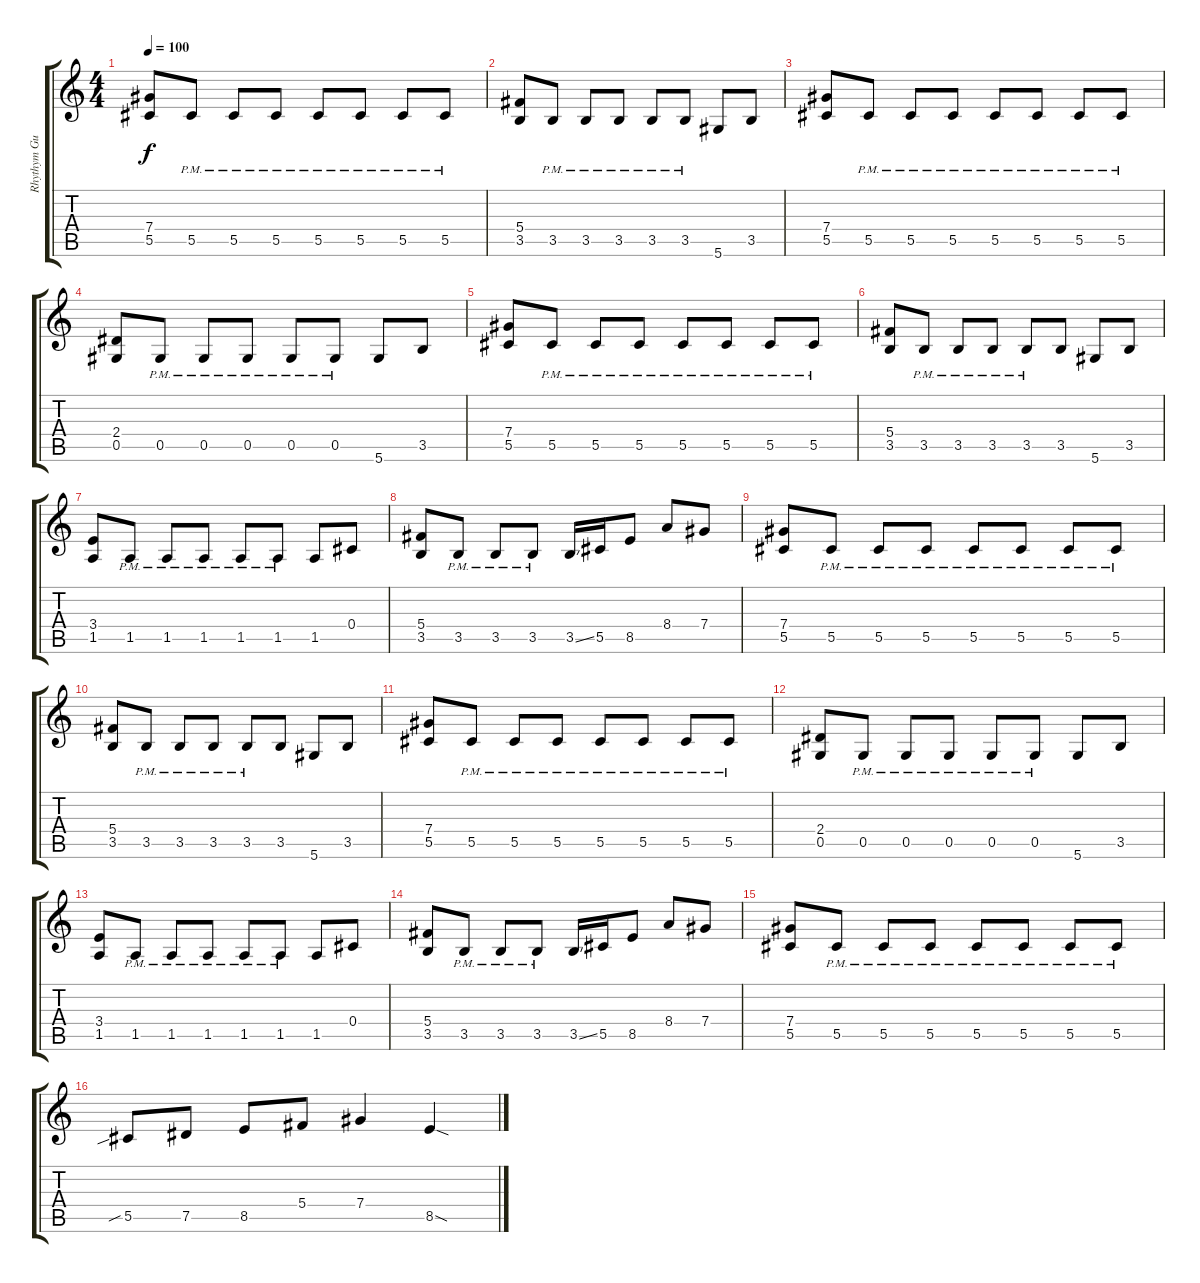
\track ("Rhythym Guitar" "Rhythym Gu") {instrument distortionguitar}
\staff {score tabs}
\tuning (Eb4 Bb3 Gb3 Db3 Ab2 Eb2) {hide}
\ts (4 4)
\tempo 100
\clef g2
\ks c
(7.4 5.5).8{dy f} 5.5{pm}.8 5.5{pm}.8 5.5{pm}.8 5.5{pm}.8 5.5{pm}.8 5.5{pm}.8 5.5{pm}.8 |
(5.4 3.5).8 3.5{pm}.8 3.5{pm}.8 3.5{pm}.8 3.5{pm}.8 3.5{pm}.8 5.6.8 3.5.8 |
(7.4 5.5).8 5.5{pm}.8 5.5{pm}.8 5.5{pm}.8 5.5{pm}.8 5.5{pm}.8 5.5{pm}.8 5.5{pm}.8 |
(2.4 0.5).8 0.5{pm}.8 0.5{pm}.8 0.5{pm}.8 0.5{pm}.8 0.5{pm}.8 5.6.8 3.5.8 |
(7.4 5.5).8 5.5{pm}.8 5.5{pm}.8 5.5{pm}.8 5.5{pm}.8 5.5{pm}.8 5.5{pm}.8 5.5{pm}.8 |
(5.4 3.5).8 3.5{pm}.8 3.5{pm}.8 3.5{pm}.8 3.5{pm}.8 3.5.8 5.6.8 3.5.8 |
(3.4 1.5).8 1.5{pm}.8 1.5{pm}.8 1.5{pm}.8 1.5{pm}.8 1.5{pm}.8 1.5.8 0.4.8 |
(5.4 3.5).8 3.5{pm}.8 3.5{pm}.8 3.5{pm}.8 3.5{ss}.16 5.5.16 8.5.8 8.4.8 7.4.8 |
(7.4 5.5).8 5.5{pm}.8 5.5{pm}.8 5.5{pm}.8 5.5{pm}.8 5.5{pm}.8 5.5{pm}.8 5.5{pm}.8 |
(5.4 3.5).8 3.5{pm}.8 3.5{pm}.8 3.5{pm}.8 3.5{pm}.8 3.5.8 5.6.8 3.5.8 |
(7.4 5.5).8 5.5{pm}.8 5.5{pm}.8 5.5{pm}.8 5.5{pm}.8 5.5{pm}.8 5.5{pm}.8 5.5{pm}.8 |
(2.4 0.5).8 0.5{pm}.8 0.5{pm}.8 0.5{pm}.8 0.5{pm}.8 0.5{pm}.8 5.6.8 3.5.8 |
(3.4 1.5).8 1.5{pm}.8 1.5{pm}.8 1.5{pm}.8 1.5{pm}.8 1.5{pm}.8 1.5.8 0.4.8 |
(5.4 3.5).8 3.5{pm}.8 3.5{pm}.8 3.5{pm}.8 3.5{ss}.16 5.5.16 8.5.8 8.4.8 7.4.8 |
(7.4 5.5).8 5.5{pm}.8 5.5{pm}.8 5.5{pm}.8 5.5{pm}.8 5.5{pm}.8 5.5{pm}.8 5.5{pm}.8 |
5.5{sib}.8 7.5.8 8.5.8 5.4.8 7.4.4 8.5{sod}.4
